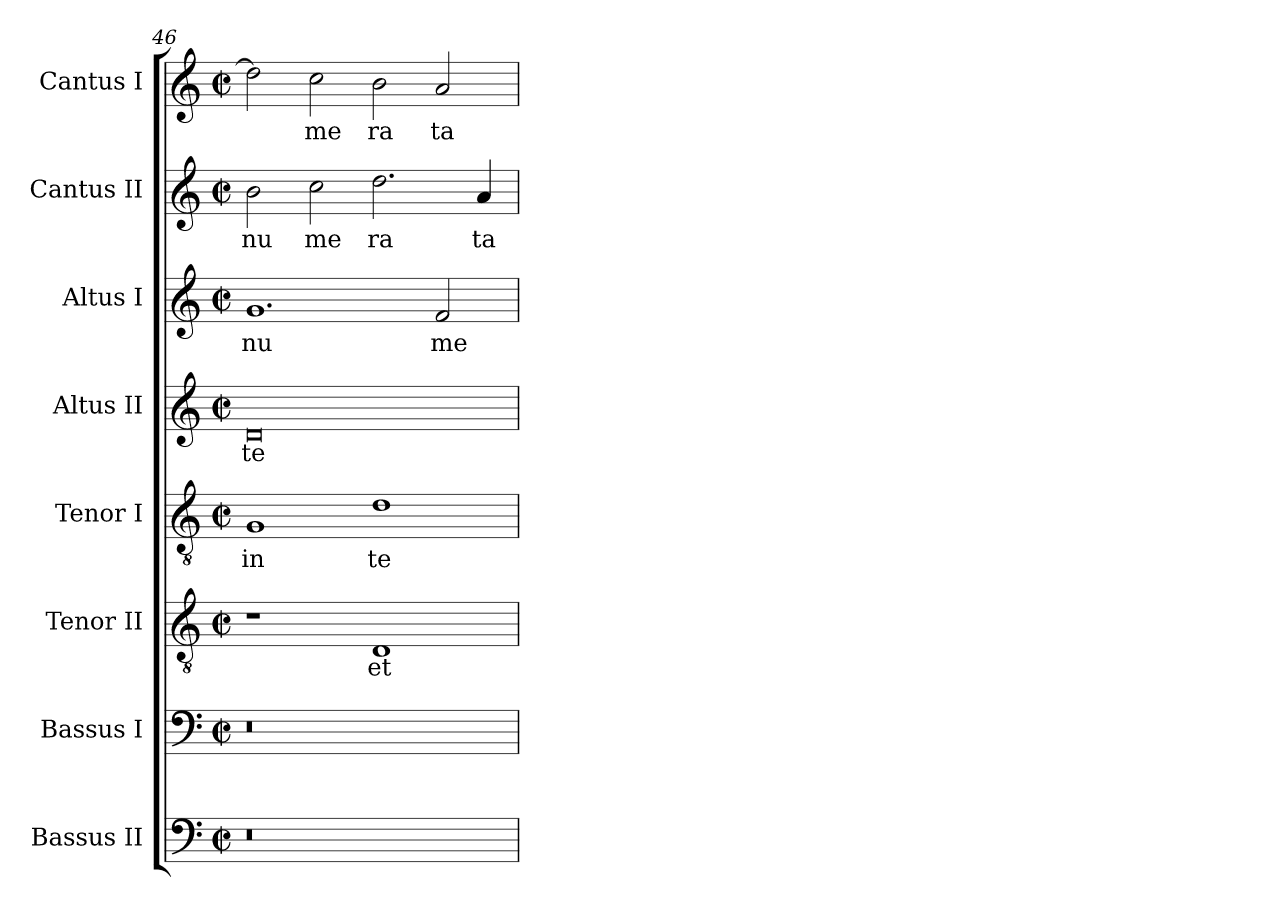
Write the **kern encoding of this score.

**kern	**kern	**kern	**text	**kern	**text	**kern	**text	**kern	**text	**kern	**text	**kern	**text
*part8	*part7	*part6	*part6	*part5	*part5	*part4	*part4	*part3	*part3	*part2	*part2	*part1	*part1
*staff8	*staff7	*staff6	*staff6	*staff5	*staff5	*staff4	*staff4	*staff3	*staff3	*staff2	*staff2	*staff1	*staff1
*I"Bassus II	*I"Bassus I	*I"Tenor II	*	*I"Tenor I	*	*I"Altus II	*	*I"Altus I	*	*I"Cantus II	*	*I"Cantus I	*
*I'B II	*I'B I	*I'T II	*	*I'T I	*	*I'A II	*	*I'A I	*	*I'C II	*	*I'C I	*
*clefF4	*clefF4	*clefGv2	*	*clefGv2	*	*clefG2	*	*clefG2	*	*clefG2	*	*clefG2	*
*	*	*	*	*	*	*	*	*k[]	*	*	*	*	*
*	*	*	*	*	*	*	*	*C:	*	*	*	*	*
*M2/2	*M2/2	*M2/2	*	*M2/2	*	*M2/2	*	*M2/2	*	*M2/2	*	*M2/2	*
*met(c|)	*met(c|)	*met(c|)	*	*met(c|)	*	*met(c|)	*	*met(c|)	*	*met(c|)	*	*met(c|)	*
=46	=46	=46	=46	=46	=46	=46	=46	=46	=46	=46	=46	=46	=46
!	!	!	!	!	!LO:LY:b:cj	!	!LO:LY:b:cj	!	!LO:LY:b:cj	!	!LO:LY:b:cj	!	!
0r	0r	1r	.	1G	in	0d	te	1.g	nu	2b\	nu	2dd\]	.
!	!	!	!	!	!	!	!	!	!	!	!LO:LY:b:cj	!	!LO:LY:b:cj
.	.	.	.	.	.	.	.	.	.	2cc\	me	2cc\	me
!	!	!	!LO:LY:b:cj	!	!LO:LY:b:cj	!	!	!	!	!	!LO:LY:b:cj	!	!LO:LY:b:cj
.	.	1D	et	1d	te	.	.	.	.	2.dd\	ra	2b\	ra
!	!	!	!	!	!	!	!	!	!LO:LY:b:cj	!	!	!	!LO:LY:b:cj
.	.	.	.	.	.	.	.	2f/	me	.	.	2a/	ta
!	!	!	!	!	!	!	!	!	!	!	!LO:LY:b:cj	!	!
.	.	.	.	.	.	.	.	.	.	4a/	ta	.	.
=	=	=	=	=	=	=	=	=	=	=	=	=	=
*-	*-	*-	*-	*-	*-	*-	*-	*-	*-	*-	*-	*-	*-
